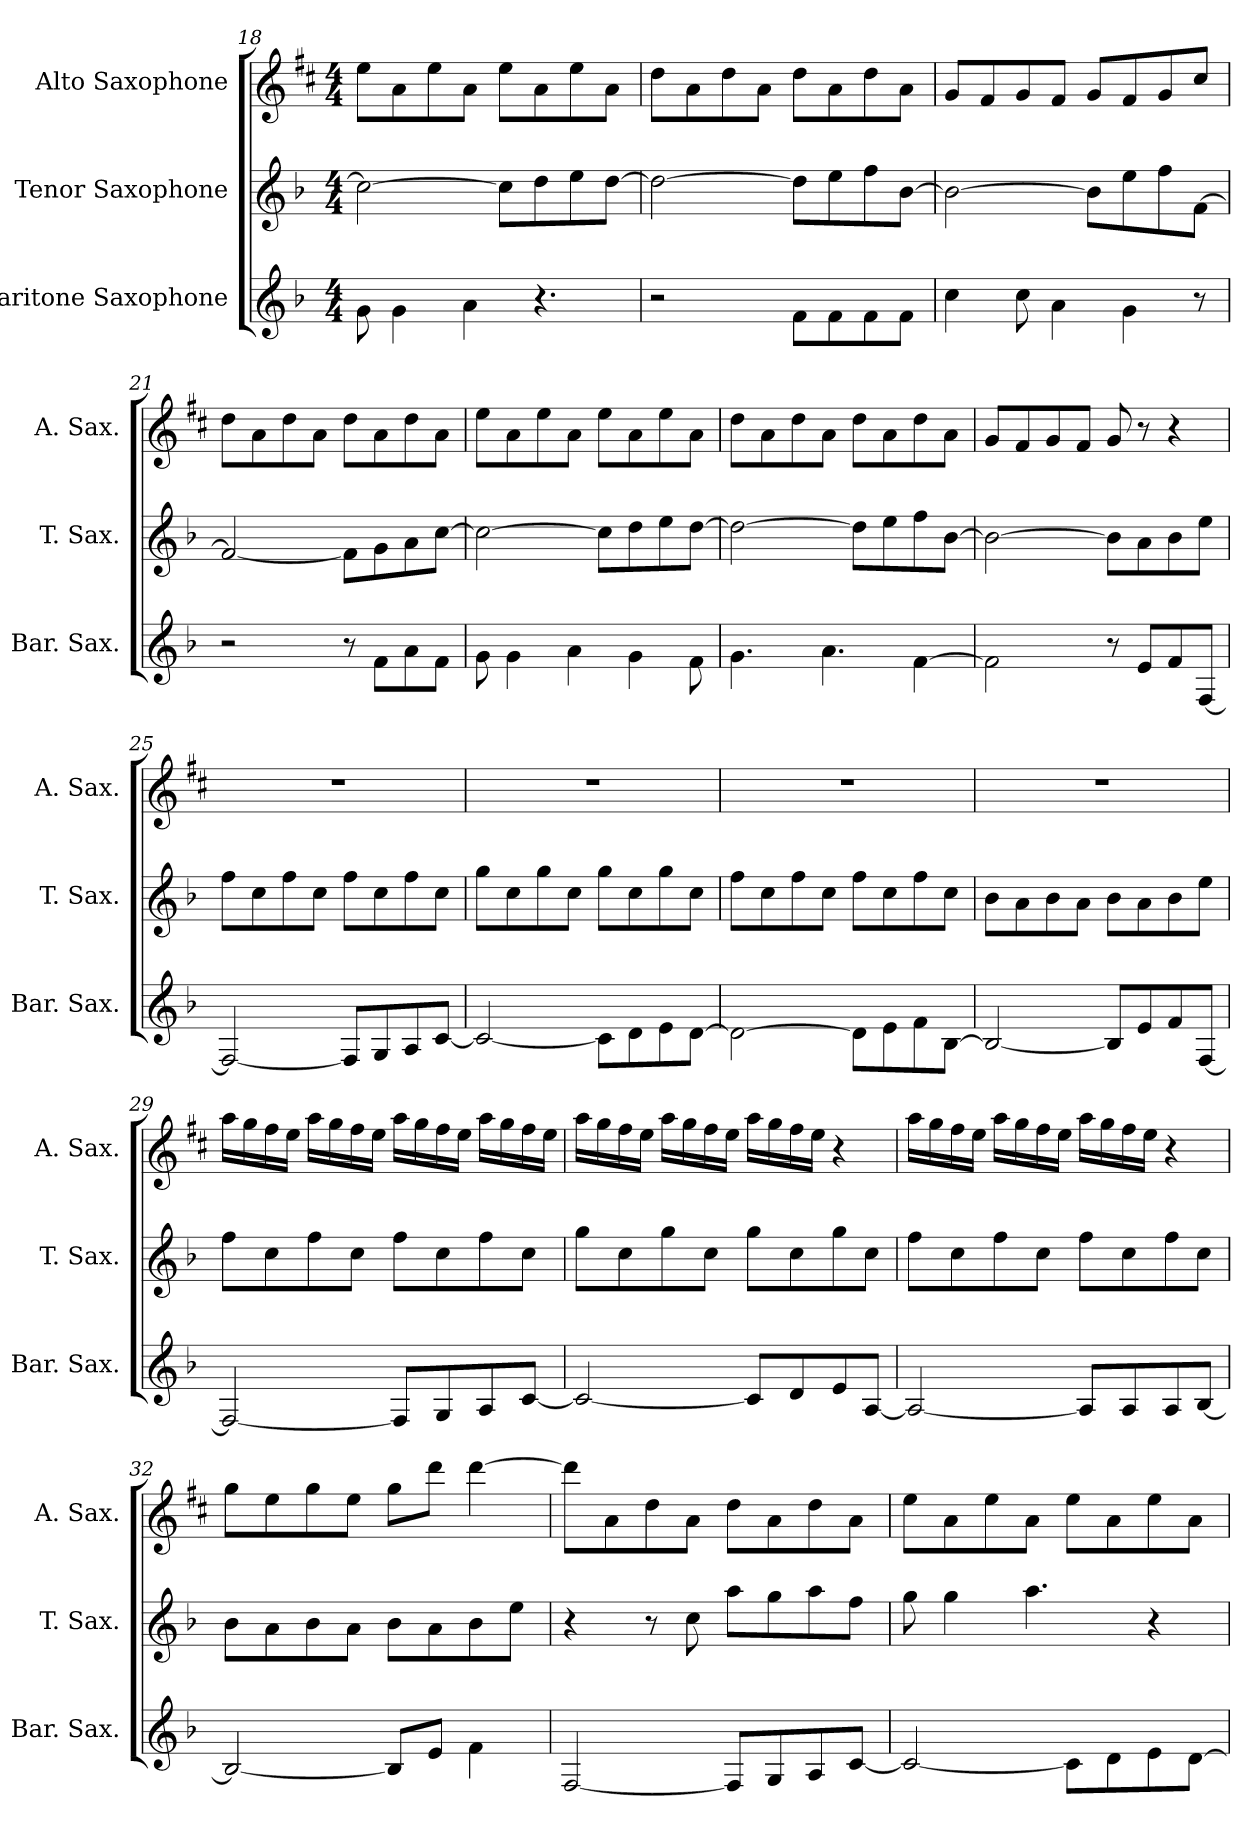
**kern	**kern	**kern
*part3	*part2	*part1
*staff3	*staff2	*staff1
*I"Baritone Saxophone	*I"Tenor Saxophone	*I"Alto Saxophone
*I'Bar. Sax.	*I'T. Sax.	*I'A. Sax.
!!LO:PB:g=z
*clefG2	*clefG2	*clefG2
*ITrd12c21	*ITrd8c14	*ITrd5c9
*k[b-]	*k[b-]	*k[b-]
*M4/4	*M4/4	*M4/4
=18	=18	=18
8G\	2c\_	8g\L
4G\	.	8c\
.	.	8g\
4A\	.	8c\J
.	8c\L]	8g\L
4.r	8d\	8c\
.	8e\	8g\
.	[8d\J	8c\J
=19	=19	=19
2r	2d\_	8f\L
.	.	8c\
.	.	8f\
.	.	8c\J
8F\L	8d\L]	8f\L
8F\	8e\	8c\
8F\	8f\	8f\
8F\J	[8B-\J	8c\J
=20	=20	=20
4c\	2B-\_	8B-/L
.	.	8A/
8c\	.	8B-/
4A\	.	8A/J
.	8B-\L]	8B-/L
4G\	8e\	8A/
.	8f\	8B-/
8r	[8F\J	8e/J
=21	=21	=21
2r	2F/_	8f\L
.	.	8c\
.	.	8f\
.	.	8c\J
8r	8F\L]	8f\L
8F\L	8G\	8c\
8A\	8A\	8f\
8F\J	[8c\J	8c\J
!!LO:LB:g=z
=22	=22	=22
8G\	2c\_	8g\L
4G\	.	8c\
.	.	8g\
4A\	.	8c\J
.	8c\L]	8g\L
4G\	8d\	8c\
.	8e\	8g\
8F\	[8d\J	8c\J
=23	=23	=23
4.G\	2d\_	8f\L
.	.	8c\
.	.	8f\
4.A\	.	8c\J
.	8d\L]	8f\L
.	8e\	8c\
[4F\	8f\	8f\
.	[8B-\J	8c\J
=24	=24	=24
2F\]	2B-\_	8B-/L
.	.	8A/
.	.	8B-/
.	.	8A/J
8r	8B-\L]	8B-/
8E/L	8A\	8r
8F/	8B-\	4r
[8FF/J	8e\J	.
=25	=25	=25
2FF/_	8f\L	1r
.	8c\	.
.	8f\	.
.	8c\J	.
8FF/L]	8f\L	.
8GG/	8c\	.
8AA/	8f\	.
[8C/J	8c\J	.
!!LO:LB:g=z
=26	=26	=26
2C/_	8g\L	1r
.	8c\	.
.	8g\	.
.	8c\J	.
8C\L]	8g\L	.
8D\	8c\	.
8E\	8g\	.
[8D\J	8c\J	.
=27	=27	=27
2D\_	8f\L	1r
.	8c\	.
.	8f\	.
.	8c\J	.
8D\L]	8f\L	.
8E\	8c\	.
8F\	8f\	.
[8BB-\J	8c\J	.
=28	=28	=28
2BB-/_	8B-\L	1r
.	8A\	.
.	8B-\	.
.	8A\J	.
8BB-/L]	8B-\L	.
8E/	8A\	.
8F/	8B-\	.
[8FF/J	8e\J	.
=29	=29	=29
2FF/_	8f\L	16cc\LL
.	.	16b-\
.	8c\	16a\
.	.	16g\JJ
.	8f\	16cc\LL
.	.	16b-\
.	8c\J	16a\
.	.	16g\JJ
8FF/L]	8f\L	16cc\LL
.	.	16b-\
8GG/	8c\	16a\
.	.	16g\JJ
8AA/	8f\	16cc\LL
.	.	16b-\
[8C/J	8c\J	16a\
.	.	16g\JJ
!!LO:LB:g=z
=30	=30	=30
2C/_	8g\L	16cc\LL
.	.	16b-\
.	8c\	16a\
.	.	16g\JJ
.	8g\	16cc\LL
.	.	16b-\
.	8c\J	16a\
.	.	16g\JJ
8C/L]	8g\L	16cc\LL
.	.	16b-\
8D/	8c\	16a\
.	.	16g\JJ
8E/	8g\	4r
[8AA/J	8c\J	.
=31	=31	=31
2AA/_	8f\L	16cc\LL
.	.	16b-\
.	8c\	16a\
.	.	16g\JJ
.	8f\	16cc\LL
.	.	16b-\
.	8c\J	16a\
.	.	16g\JJ
8AA/L]	8f\L	16cc\LL
.	.	16b-\
8AA/	8c\	16a\
.	.	16g\JJ
8AA/	8f\	4r
[8BB-/J	8c\J	.
=32	=32	=32
2BB-/_	8B-\L	8b-\L
.	8A\	8g\
.	8B-\	8b-\
.	8A\J	8g\J
8BB-/L]	8B-\L	8b-\L
8E/J	8A\	8ff\J
4F\	8B-\	[4ff\
.	8e\J	.
!!LO:PB:g=z
=33	=33	=33
[2FF/	4r	8ff\L]
.	.	8c\
.	8r	8f\
.	8c\	8c\J
8FF/L]	8a\L	8f\L
8GG/	8g\	8c\
8AA/	8a\	8f\
[8C/J	8f\J	8c\J
=34	=34	=34
2C/_	8g\	8g\L
.	4g\	8c\
.	.	8g\
.	4.a\	8c\J
8C\L]	.	8g\L
8D\	.	8c\
8E\	4r	8g\
[8D\J	.	8c\J
=	=	=
*-	*-	*-
